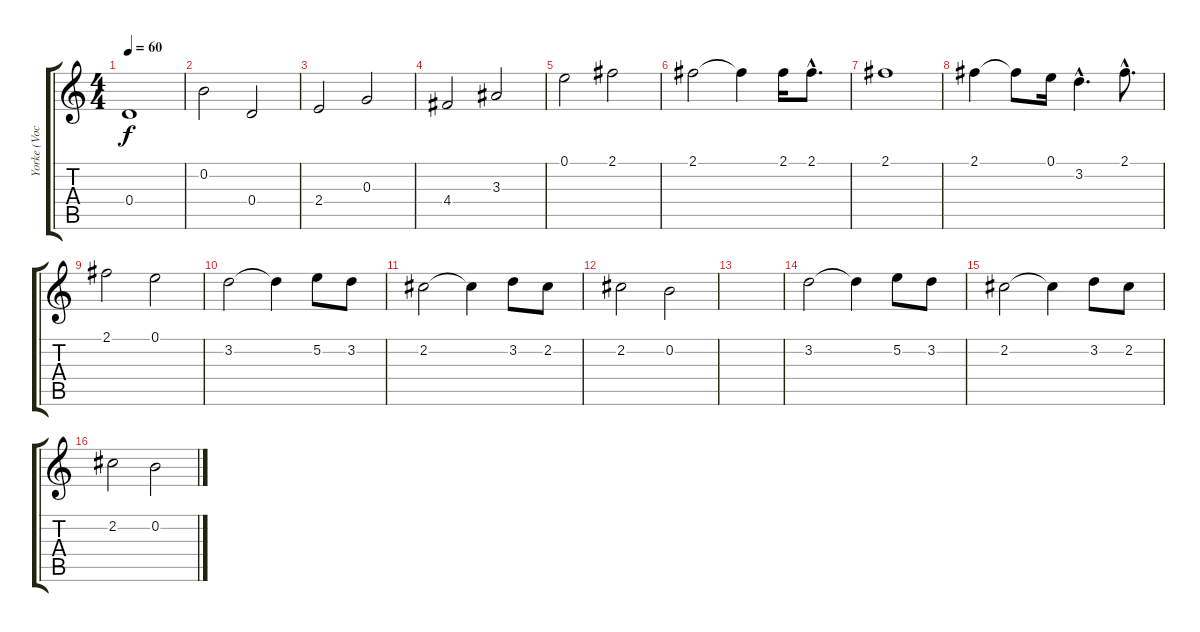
\track ("Yorke (Vocal)" "Yorke (Voc") {instrument electricguitarjazz}
\staff {score tabs}
\tuning (E4 B3 G3 D3 A2 E2) {hide}
\ts (4 4)
\tempo 60
\clef g2
\ks c
0.4.1{dy f} |
0.2.2 0.4.2 |
2.4.2 0.3.2 |
4.4.2 3.3.2 |
0.1.2 2.1.2 |
2.1.2 2.1{t}.4 2.1.16 2.1{hac}.8{d} |
2.1.1 |
2.1.4 2.1{t}.8 0.1.16 3.2{hac}.4{d} 2.1{hac}.8{d} |
2.1.2 0.1.2 |
3.2.2 3.2{t}.4 5.2.8 3.2.8 |
2.2.2 2.2{t}.4 3.2.8 2.2.8 |
2.2.2 0.2.2 |
|
3.2.2{volume 13} 3.2{t}.4 5.2.8 3.2.8 |
2.2.2 2.2{t}.4 3.2.8 2.2.8 |
2.2.2 0.2.2
